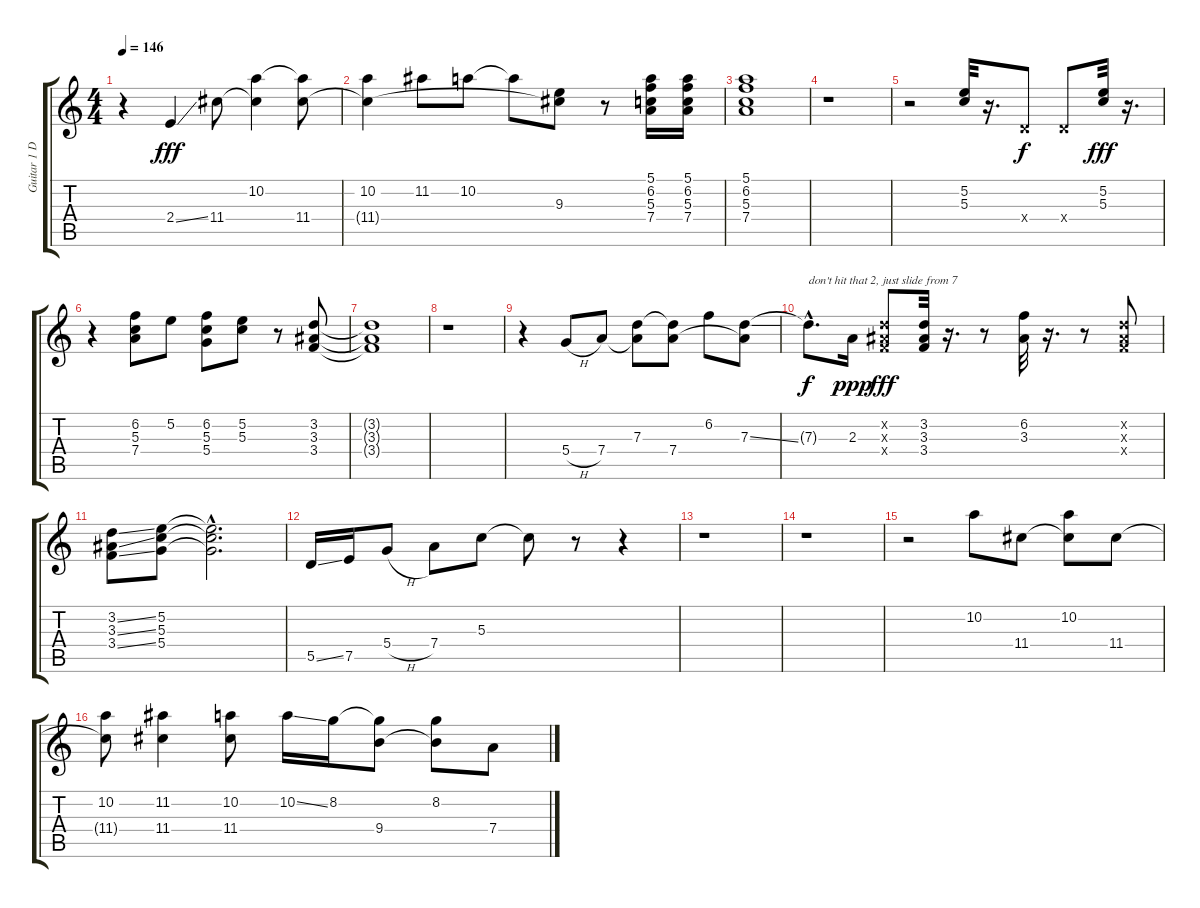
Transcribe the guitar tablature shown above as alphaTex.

\track ("Guitar 1 Doubled" "Guitar 1 D") {instrument electricguitarjazz}
\staff {score tabs}
\tuning (E4 B3 G3 D3 A2 E2) {hide}
\ts (4 4)
\tempo 146
\clef g2
\ks c
r.4{dy f} 2.4{ss}.4{dy fff} 11.4.8 (10.2 11.4{t}).4 (10.2{t} 11.4).8 |
(10.2 11.4{t}).4 11.2.8 10.2.8 10.2{t}.8 (9.3 11.4{t}).8 r.8 (5.1 6.2 5.3 7.4).16 (5.1 6.2 5.3 7.4).16 |
(5.1 6.2 5.3 7.4).1 |
r.1 |
r.2 (5.2 5.3).32 r.16{d} 0.4{x}.8{dy f} 0.4{x}.8 (5.2 5.3).32{dy fff} r.16{d} |
r.4 (6.2 5.3 7.4).8 5.2.8 (6.2 5.3 5.4).8 (5.2 5.3).8 r.8 (3.2 3.3 3.4).8 |
(3.2{t} 3.3{t} 3.4{t}).1 |
r.1 |
r.4 5.4{h}.8 7.4.8 (7.3 7.4{t}).8 (7.3{t} 7.4).8 6.2.8 (7.3{ss} 7.4{t}).8 |
7.3{hac t}.8{d txt "don't hit that 2, just slide from 7" dy f} 2.3.16{dy ppp} (3.2{x} 3.3{x} 3.4{x}).8{dy fff} (3.2 3.3 3.4).32 r.16{d} r.8 (6.2 3.3).32 r.16{d} r.8 (3.2{x} 3.3{x} 3.4{x}).8 |
(3.2{ss} 3.3{ss} 3.4{ss}).8 (5.2 5.3 5.4).8 (5.2{hac t} 5.3{hac t} 5.4{hac t}).2{d} |
5.5{ss}.16 7.5.16 5.4{h}.8 7.4.8 5.3.8 5.3{t}.8 r.8 r.4 |
r.1 |
r.1 |
r.2 10.2.8 11.4.8 (10.2 11.4{t}).8 11.4.8 |
(10.2 11.4{t}).8 (11.2 11.4).4 (10.2 11.4).8 10.2{ss}.16 8.2.16 (8.2{t} 9.4).8 (8.2 9.4{t}).8 7.4.8
